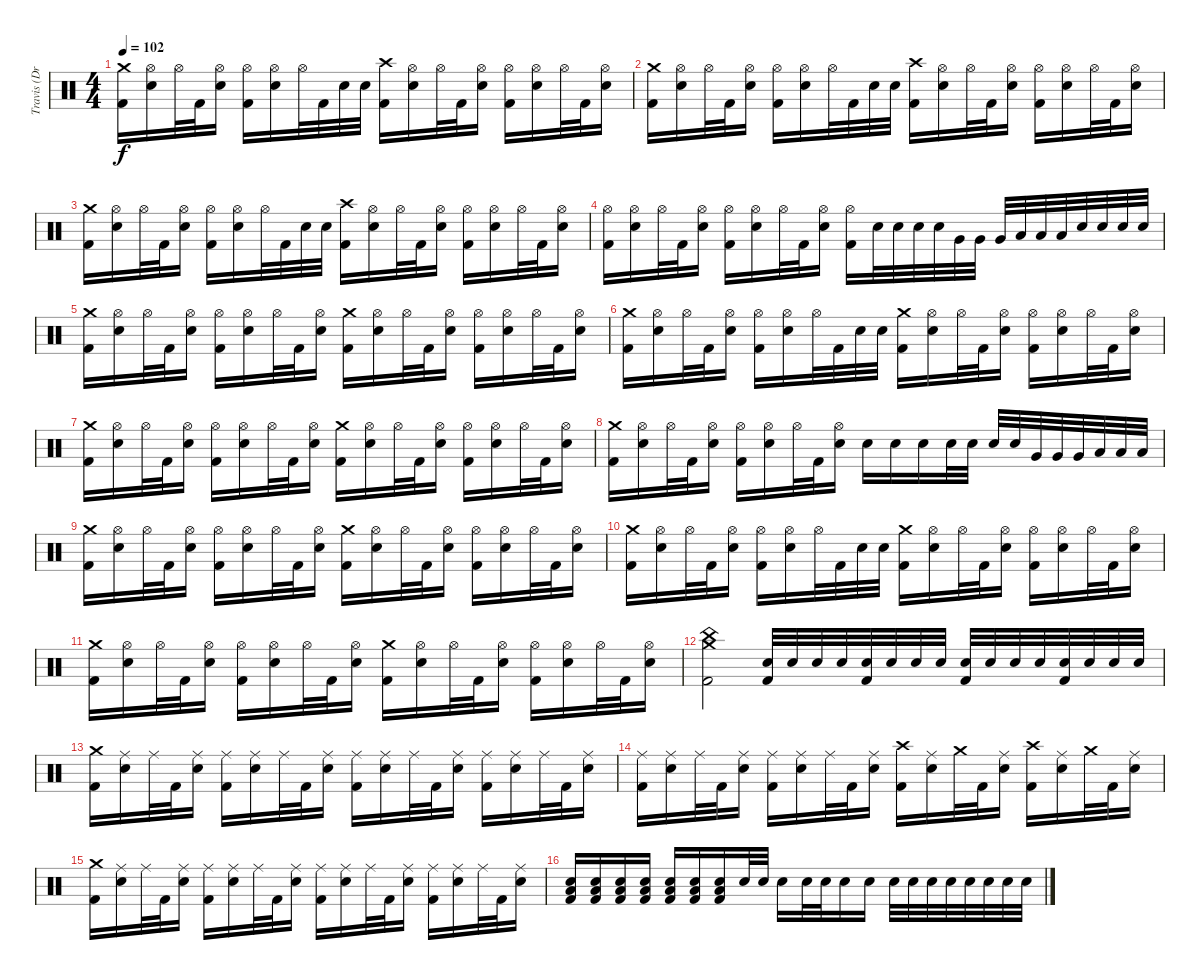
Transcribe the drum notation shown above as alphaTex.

\track ("Travis (Drums)" "Travis (Dr") {instrument percussion}
\staff {score}
\articulation defaults
\ts (4 4)
\tempo 102
\clef neutral
\ks c
("Crash medium (hit)" "Kick (hit) 2").16{dy f} ("Hi-Hat (open)" "Electric Snare (hit)").16 "Hi-Hat (open)".32 "Kick (hit) 2".32 ("Hi-Hat (open)" "Electric Snare (hit)").16 ("Hi-Hat (open)" "Kick (hit) 2").16 ("Hi-Hat (open)" "Electric Snare (hit)").16 "Hi-Hat (open)".32 "Kick (hit) 2".32 "Electric Snare (hit)".32 "Electric Snare (hit)".32 ("Crash high (hit)" "Kick (hit) 2").16 ("Hi-Hat (open)" "Electric Snare (hit)").16 "Hi-Hat (open)".32 "Kick (hit) 2".32 ("Hi-Hat (open)" "Electric Snare (hit)").16 ("Hi-Hat (open)" "Kick (hit) 2").16 ("Hi-Hat (open)" "Electric Snare (hit)").16 "Hi-Hat (open)".32 "Kick (hit) 2".32 ("Hi-Hat (open)" "Electric Snare (hit)").16 |
("Crash medium (hit)" "Kick (hit) 2").16 ("Hi-Hat (open)" "Electric Snare (hit)").16 "Hi-Hat (open)".32 "Kick (hit) 2".32 ("Hi-Hat (open)" "Electric Snare (hit)").16 ("Hi-Hat (open)" "Kick (hit) 2").16 ("Hi-Hat (open)" "Electric Snare (hit)").16 "Hi-Hat (open)".32 "Kick (hit) 2".32 "Electric Snare (hit)".32 "Electric Snare (hit)".32 ("Crash high (hit)" "Kick (hit) 2").16 ("Hi-Hat (open)" "Electric Snare (hit)").16 "Hi-Hat (open)".32 "Kick (hit) 2".32 ("Hi-Hat (open)" "Electric Snare (hit)").16 ("Hi-Hat (open)" "Kick (hit) 2").16 ("Hi-Hat (open)" "Electric Snare (hit)").16 "Hi-Hat (open)".32 "Kick (hit) 2".32 ("Hi-Hat (open)" "Electric Snare (hit)").16 |
("Crash medium (hit)" "Kick (hit) 2").16 ("Hi-Hat (open)" "Electric Snare (hit)").16 "Hi-Hat (open)".32 "Kick (hit) 2".32 ("Hi-Hat (open)" "Electric Snare (hit)").16 ("Hi-Hat (open)" "Kick (hit) 2").16 ("Hi-Hat (open)" "Electric Snare (hit)").16 "Hi-Hat (open)".32 "Kick (hit) 2".32 "Electric Snare (hit)".32 "Electric Snare (hit)".32 ("Crash high (hit)" "Kick (hit) 2").16 ("Hi-Hat (open)" "Electric Snare (hit)").16 "Hi-Hat (open)".32 "Kick (hit) 2".32 ("Hi-Hat (open)" "Electric Snare (hit)").16 ("Hi-Hat (open)" "Kick (hit) 2").16 ("Hi-Hat (open)" "Electric Snare (hit)").16 "Hi-Hat (open)".32 "Kick (hit) 2".32 ("Hi-Hat (open)" "Electric Snare (hit)").16 |
("Hi-Hat (open)" "Kick (hit) 2").16 ("Hi-Hat (open)" "Electric Snare (hit)").16 "Hi-Hat (open)".32 "Kick (hit) 2".32 ("Hi-Hat (open)" "Electric Snare (hit)").16 ("Hi-Hat (open)" "Kick (hit) 2").16 ("Hi-Hat (open)" "Electric Snare (hit)").16 "Hi-Hat (open)".32 "Kick (hit) 2".32 ("Hi-Hat (open)" "Electric Snare (hit)").16 ("Hi-Hat (open)" "Kick (hit) 2").16 "Electric Snare (hit)".32 "Electric Snare (hit)".32 "Electric Snare (hit)".32 "Electric Snare (hit)".32 "Very Low Tom (hit)".32 "Very Low Tom (hit)".32 "Very Low Tom (hit)".32 "Low Floor Tom (hit)".32 "Low Floor Tom (hit)".32 "Low Floor Tom (hit)".32 "Electric Snare (hit)".32 "Electric Snare (hit)".32 "Electric Snare (hit)".32 "Electric Snare (hit)".32 |
("Crash medium (hit)" "Kick (hit) 2").16 ("Hi-Hat (open)" "Electric Snare (hit)").16 "Hi-Hat (open)".32 "Kick (hit) 2".32 ("Hi-Hat (open)" "Electric Snare (hit)").16 ("Hi-Hat (open)" "Kick (hit) 2").16 ("Hi-Hat (open)" "Electric Snare (hit)").16 "Hi-Hat (open)".32 "Kick (hit) 2".32 ("Hi-Hat (open)" "Electric Snare (hit)").16 ("Crash medium (hit)" "Kick (hit) 2").16 ("Hi-Hat (open)" "Electric Snare (hit)").16 "Hi-Hat (open)".32 "Kick (hit) 2".32 ("Hi-Hat (open)" "Electric Snare (hit)").16 ("Hi-Hat (open)" "Kick (hit) 2").16 ("Hi-Hat (open)" "Electric Snare (hit)").16 "Hi-Hat (open)".32 "Kick (hit) 2".32 ("Hi-Hat (open)" "Electric Snare (hit)").16 |
("Crash medium (hit)" "Kick (hit) 2").16 ("Hi-Hat (open)" "Electric Snare (hit)").16 "Hi-Hat (open)".32 "Kick (hit) 2".32 ("Hi-Hat (open)" "Electric Snare (hit)").16 ("Hi-Hat (open)" "Kick (hit) 2").16 ("Hi-Hat (open)" "Electric Snare (hit)").16 "Hi-Hat (open)".32 "Kick (hit) 2".32 "Electric Snare (hit)".32 "Electric Snare (hit)".32 ("Crash medium (hit)" "Kick (hit) 2").16 ("Hi-Hat (open)" "Electric Snare (hit)").16 "Hi-Hat (open)".32 "Kick (hit) 2".32 ("Hi-Hat (open)" "Electric Snare (hit)").16 ("Hi-Hat (open)" "Kick (hit) 2").16 ("Hi-Hat (open)" "Electric Snare (hit)").16 "Hi-Hat (open)".32 "Kick (hit) 2".32 ("Hi-Hat (open)" "Electric Snare (hit)").16 |
("Crash medium (hit)" "Kick (hit) 2").16 ("Hi-Hat (open)" "Electric Snare (hit)").16 "Hi-Hat (open)".32 "Kick (hit) 2".32 ("Hi-Hat (open)" "Electric Snare (hit)").16 ("Hi-Hat (open)" "Kick (hit) 2").16 ("Hi-Hat (open)" "Electric Snare (hit)").16 "Hi-Hat (open)".32 "Kick (hit) 2".32 ("Hi-Hat (open)" "Electric Snare (hit)").16 ("Crash medium (hit)" "Kick (hit) 2").16 ("Hi-Hat (open)" "Electric Snare (hit)").16 "Hi-Hat (open)".32 "Kick (hit) 2".32 ("Hi-Hat (open)" "Electric Snare (hit)").16 ("Hi-Hat (open)" "Kick (hit) 2").16 ("Hi-Hat (open)" "Electric Snare (hit)").16 "Hi-Hat (open)".32 "Kick (hit) 2".32 ("Hi-Hat (open)" "Electric Snare (hit)").16 |
("Crash medium (hit)" "Kick (hit) 2").16 ("Hi-Hat (open)" "Electric Snare (hit)").16 "Hi-Hat (open)".32 "Kick (hit) 2".32 ("Hi-Hat (open)" "Electric Snare (hit)").16 ("Hi-Hat (open)" "Kick (hit) 2").16 ("Hi-Hat (open)" "Electric Snare (hit)").16 "Hi-Hat (open)".32 "Kick (hit) 2".32 ("Hi-Hat (open)" "Electric Snare (hit)").16 "Electric Snare (hit)".16 "Electric Snare (hit)".16 "Electric Snare (hit)".16 "Electric Snare (hit)".32 "Electric Snare (hit)".32 "Electric Snare (hit)".32 "Electric Snare (hit)".32 "Very Low Tom (hit)".32 "Very Low Tom (hit)".32 "Very Low Tom (hit)".32 "Low Floor Tom (hit)".32 "Low Floor Tom (hit)".32 "Low Floor Tom (hit)".32 |
("Crash medium (hit)" "Kick (hit) 2").16 ("Hi-Hat (open)" "Electric Snare (hit)").16 "Hi-Hat (open)".32 "Kick (hit) 2".32 ("Hi-Hat (open)" "Electric Snare (hit)").16 ("Hi-Hat (open)" "Kick (hit) 2").16 ("Hi-Hat (open)" "Electric Snare (hit)").16 "Hi-Hat (open)".32 "Kick (hit) 2".32 ("Hi-Hat (open)" "Electric Snare (hit)").16 ("Crash medium (hit)" "Kick (hit) 2").16 ("Hi-Hat (open)" "Electric Snare (hit)").16 "Hi-Hat (open)".32 "Kick (hit) 2".32 ("Hi-Hat (open)" "Electric Snare (hit)").16 ("Hi-Hat (open)" "Kick (hit) 2").16 ("Hi-Hat (open)" "Electric Snare (hit)").16 "Hi-Hat (open)".32 "Kick (hit) 2".32 ("Hi-Hat (open)" "Electric Snare (hit)").16 |
("Crash medium (hit)" "Kick (hit) 2").16 ("Hi-Hat (open)" "Electric Snare (hit)").16 "Hi-Hat (open)".32 "Kick (hit) 2".32 ("Hi-Hat (open)" "Electric Snare (hit)").16 ("Hi-Hat (open)" "Kick (hit) 2").16 ("Hi-Hat (open)" "Electric Snare (hit)").16 "Hi-Hat (open)".32 "Kick (hit) 2".32 "Electric Snare (hit)".32 "Electric Snare (hit)".32 ("Crash medium (hit)" "Kick (hit) 2").16 ("Hi-Hat (open)" "Electric Snare (hit)").16 "Hi-Hat (open)".32 "Kick (hit) 2".32 ("Hi-Hat (open)" "Electric Snare (hit)").16 ("Hi-Hat (open)" "Kick (hit) 2").16 ("Hi-Hat (open)" "Electric Snare (hit)").16 "Hi-Hat (open)".32 "Kick (hit) 2".32 ("Hi-Hat (open)" "Electric Snare (hit)").16 |
("Crash medium (hit)" "Kick (hit) 2").16 ("Hi-Hat (open)" "Electric Snare (hit)").16 "Hi-Hat (open)".32 "Kick (hit) 2".32 ("Hi-Hat (open)" "Electric Snare (hit)").16 ("Hi-Hat (open)" "Kick (hit) 2").16 ("Hi-Hat (open)" "Electric Snare (hit)").16 "Hi-Hat (open)".32 "Kick (hit) 2".32 ("Hi-Hat (open)" "Electric Snare (hit)").16 ("Crash medium (hit)" "Kick (hit) 2").16 ("Hi-Hat (open)" "Electric Snare (hit)").16 "Hi-Hat (open)".32 "Kick (hit) 2".32 ("Hi-Hat (open)" "Electric Snare (hit)").16 ("Hi-Hat (open)" "Kick (hit) 2").16 ("Hi-Hat (open)" "Electric Snare (hit)").16 "Hi-Hat (open)".32 "Kick (hit) 2".32 ("Hi-Hat (open)" "Electric Snare (hit)").16 |
("Crash medium (hit)" "China (hit)" "Kick (hit) 2").2 ("Electric Snare (hit)" "Kick (hit) 2").32 "Electric Snare (hit)".32 "Electric Snare (hit)".32 "Electric Snare (hit)".32 ("Electric Snare (hit)" "Kick (hit) 2").32 "Electric Snare (hit)".32 "Electric Snare (hit)".32 "Electric Snare (hit)".32 ("Electric Snare (hit)" "Kick (hit) 2").32 "Electric Snare (hit)".32 "Electric Snare (hit)".32 "Electric Snare (hit)".32 ("Electric Snare (hit)" "Kick (hit) 2").32 "Electric Snare (hit)".32 "Electric Snare (hit)".32 "Electric Snare (hit)".32 |
("Crash medium (hit)" "Kick (hit) 2").16 ("Ride (middle)" "Electric Snare (hit)").16 "Ride (middle)".32 "Kick (hit) 2".32 ("Ride (middle)" "Electric Snare (hit)").16 ("Ride (middle)" "Kick (hit) 2").16 ("Ride (middle)" "Electric Snare (hit)").16 "Ride (middle)".32 "Kick (hit) 2".32 ("Ride (middle)" "Electric Snare (hit)").16 ("Ride (middle)" "Kick (hit) 2").16 ("Ride (middle)" "Electric Snare (hit)").16 "Ride (middle)".32 "Kick (hit) 2".32 ("Ride (middle)" "Electric Snare (hit)").16 ("Ride (middle)" "Kick (hit) 2").16 ("Ride (middle)" "Electric Snare (hit)").16 "Ride (middle)".32 "Kick (hit) 2".32 ("Ride (middle)" "Electric Snare (hit)").16 |
("Ride (middle)" "Kick (hit) 2").16 ("Ride (middle)" "Electric Snare (hit)").16 "Ride (middle)".32 "Kick (hit) 2".32 ("Ride (middle)" "Electric Snare (hit)").16 ("Ride (middle)" "Kick (hit) 2").16 ("Ride (middle)" "Electric Snare (hit)").16 "Ride (middle)".32 "Kick (hit) 2".32 ("Ride (middle)" "Electric Snare (hit)").16 ("Crash high (hit)" "Kick (hit) 2").16 ("Ride (middle)" "Electric Snare (hit)").16 "Crash medium (hit)".32 "Kick (hit) 2".32 ("Ride (middle)" "Electric Snare (hit)").16 ("Crash high (hit)" "Kick (hit) 2").16 ("Ride (middle)" "Electric Snare (hit)").16 "Crash medium (hit)".32 "Kick (hit) 2".32 ("Ride (middle)" "Electric Snare (hit)").16 |
("Crash medium (hit)" "Kick (hit) 2").16 ("Ride (middle)" "Electric Snare (hit)").16 "Ride (middle)".32 "Kick (hit) 2".32 ("Ride (middle)" "Electric Snare (hit)").16 ("Ride (middle)" "Kick (hit) 2").16 ("Ride (middle)" "Electric Snare (hit)").16 "Ride (middle)".32 "Kick (hit) 2".32 ("Ride (middle)" "Electric Snare (hit)").16 ("Ride (middle)" "Kick (hit) 2").16 ("Ride (middle)" "Electric Snare (hit)").16 "Ride (middle)".32 "Kick (hit) 2".32 ("Ride (middle)" "Electric Snare (hit)").16 ("Ride (middle)" "Kick (hit) 2").16 ("Ride (middle)" "Electric Snare (hit)").16 "Ride (middle)".32 "Kick (hit) 2".32 ("Ride (middle)" "Electric Snare (hit)").16 |
("Low Floor Tom (hit)" "Electric Snare (hit)" "Kick (hit) 2").16 ("Low Floor Tom (hit)" "Electric Snare (hit)" "Kick (hit) 2").16 ("Low Floor Tom (hit)" "Electric Snare (hit)" "Kick (hit) 2").16 ("Low Floor Tom (hit)" "Electric Snare (hit)" "Kick (hit) 2").16 ("Low Floor Tom (hit)" "Electric Snare (hit)" "Kick (hit) 2").16 ("Low Floor Tom (hit)" "Electric Snare (hit)" "Kick (hit) 2").16 ("Low Floor Tom (hit)" "Electric Snare (hit)" "Kick (hit) 2").16 "Electric Snare (hit)".32 "Electric Snare (hit)".32 "Electric Snare (hit)".16 "Electric Snare (hit)".32 "Electric Snare (hit)".32 "Electric Snare (hit)".16 "Electric Snare (hit)".16 "Electric Snare (hit)".32 "Electric Snare (hit)".32 "Electric Snare (hit)".32 "Electric Snare (hit)".32 "Electric Snare (hit)".32 "Electric Snare (hit)".32 "Electric Snare (hit)".32 "Electric Snare (hit)".32
